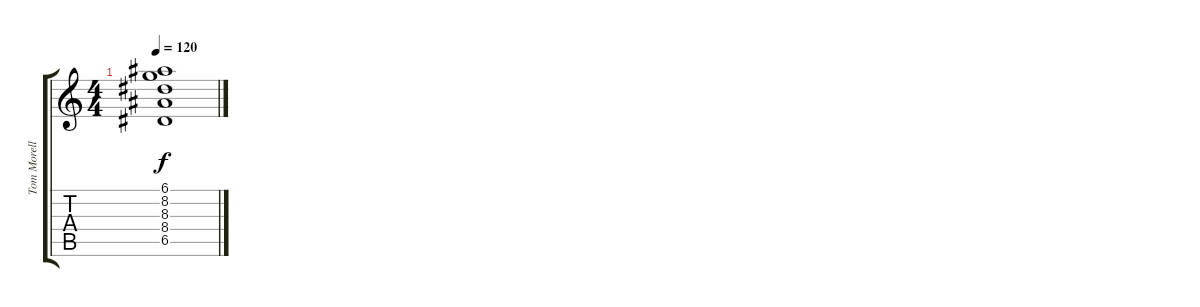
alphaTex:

\track ("Tom Morello (Guitar)" "Tom Morell") {instrument acousticguitarsteel}
\staff {score tabs}
\tuning (E4 B3 G3 D3 A2 E2) {hide}
\ts (4 4)
\tempo 120
\clef g2
\ks c
(6.1 8.2 8.3 8.4 6.5).1{dy f}
